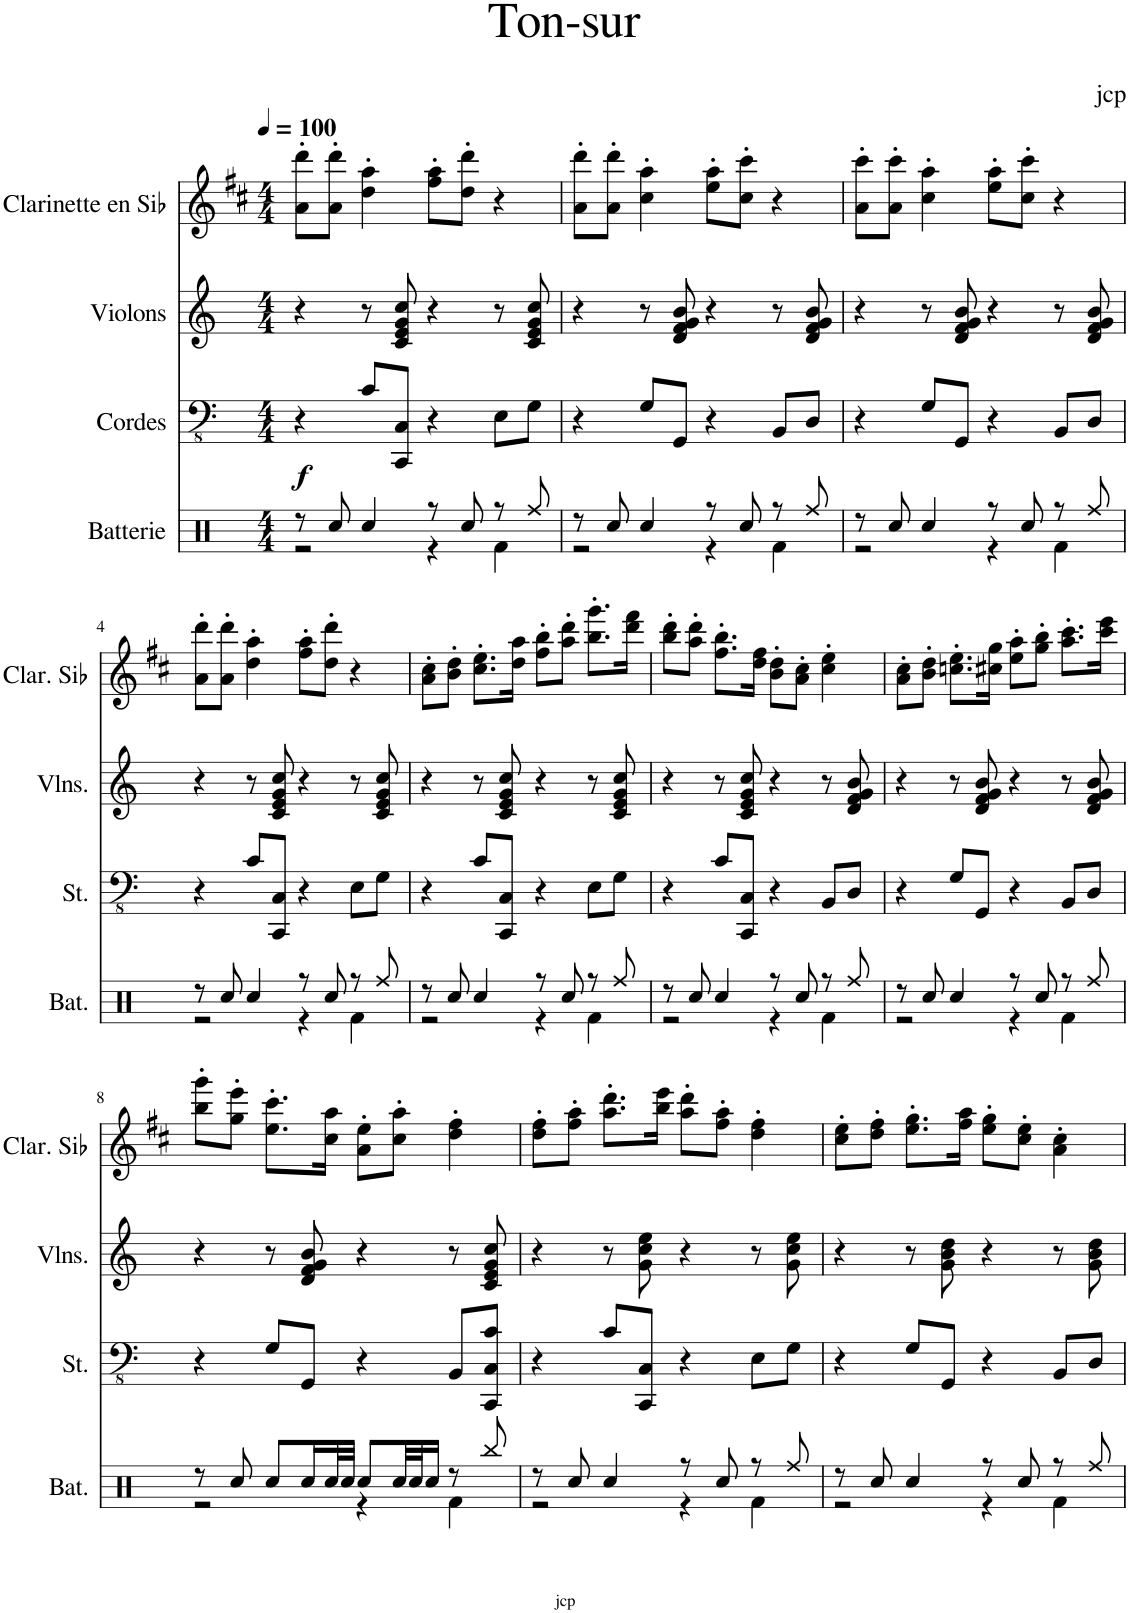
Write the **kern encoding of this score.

**kern	**kern	**dynam	**kern	**kern
*part4	*part3	*part3	*part2	*part1
*staff4	*staff3	*staff3	*staff2	*staff1
*I"Batterie	*I"Cordes	*	*I"Violons	*I"Clarinette en Sib
*I'Bat.	*	*	*I'Vlns.	*I'Clar. Sib
*clefX	*clefFv4	*	*clefG2	*clefG2
*	*	*	*	*Trd1c2
*k[]	*k[]	*	*k[]	*k[f#c#]
*M4/4	*M4/4	*	*M4/4	*M4/4
*MM100	*MM100	*	*MM100	*MM100
=1	=1	=1	=1	=1
*^	*	*	*	*
!	!	!	!LO:DY:b	!	!
8r	2r	4r	f	4r	8a\' 8ddd\'L
8Rcc/	.	.	.	.	8a\' 8ddd\'J
4Rcc/	.	8C/L	.	8r	4dd\' 4aa\'
.	.	8CCC/ 8CC/J	.	8c/ 8e/ 8g/ 8cc/	.
8r	4r	4r	.	4r	8ff#\' 8aa\'L
8Rcc/	.	.	.	.	8dd\' 8ddd\'J
8r	4Rf\	8EE\L	.	8r	4r
8Rff/	.	8GG\J	.	8c/ 8e/ 8g/ 8cc/	.
=2	=2	=2	=2	=2	=2
8r	2r	4r	.	4r	8a\' 8ddd\'L
8Rcc/	.	.	.	.	8a\' 8ddd\'J
4Rcc/	.	8GG/L	.	8r	4cc#\' 4aa\'
.	.	8GGG/J	.	8d/ 8f/ 8g/ 8b/	.
8r	4r	4r	.	4r	8ee\' 8aa\'L
8Rcc/	.	.	.	.	8cc#\' 8ccc#\'J
8r	4Rf\	8BBB/L	.	8r	4r
8Rff/	.	8DD/J	.	8d/ 8f/ 8g/ 8b/	.
=3	=3	=3	=3	=3	=3
8r	2r	4r	.	4r	8a\' 8ccc#\'L
8Rcc/	.	.	.	.	8a\' 8ccc#\'J
4Rcc/	.	8GG/L	.	8r	4cc#\' 4aa\'
.	.	8GGG/J	.	8d/ 8f/ 8g/ 8b/	.
8r	4r	4r	.	4r	8ee\' 8aa\'L
8Rcc/	.	.	.	.	8cc#\' 8ccc#\'J
8r	4Rf\	8BBB/L	.	8r	4r
8Rff/	.	8DD/J	.	8d/ 8f/ 8g/ 8b/	.
!!LO:LB:g=z
=4	=4	=4	=4	=4	=4
8r	2r	4r	.	4r	8a\' 8ddd\'L
8Rcc/	.	.	.	.	8a\' 8ddd\'J
4Rcc/	.	8C/L	.	8r	4dd\' 4aa\'
.	.	8CCC/ 8CC/J	.	8c/ 8e/ 8g/ 8cc/	.
8r	4r	4r	.	4r	8ff#\' 8aa\'L
8Rcc/	.	.	.	.	8dd\' 8ddd\'J
8r	4Rf\	8EE\L	.	8r	4r
8Rff/	.	8GG\J	.	8c/ 8e/ 8g/ 8cc/	.
=5	=5	=5	=5	=5	=5
8r	2r	4r	.	4r	8a\' 8cc#\'L
8Rcc/	.	.	.	.	8b\' 8dd\'J
4Rcc/	.	8C/L	.	8r	8.cc#\' 8.ee\'L
.	.	8CCC/ 8CC/J	.	8c/ 8e/ 8g/ 8cc/	.
.	.	.	.	.	16dd\ 16aa\Jk
8r	4r	4r	.	4r	8ff#\' 8bb\'L
8Rcc/	.	.	.	.	8aa\' 8ddd\'J
8r	4Rf\	8EE\L	.	8r	8.bb\' 8.ggg\'L
8Rff/	.	8GG\J	.	8c/ 8e/ 8g/ 8cc/	.
.	.	.	.	.	16ddd\ 16fff#\Jk
=6	=6	=6	=6	=6	=6
8r	2r	4r	.	4r	8bb\' 8ddd\'L
8Rcc/	.	.	.	.	8aa\' 8ddd\'J
4Rcc/	.	8C/L	.	8r	8.ff#\' 8.bb\'L
.	.	8CCC/ 8CC/J	.	8c/ 8e/ 8g/ 8cc/	.
.	.	.	.	.	16dd\ 16ff#\Jk
8r	4r	4r	.	4r	8b\' 8dd\'L
8Rcc/	.	.	.	.	8a\' 8cc#\'J
8r	4Rf\	8BBB/L	.	8r	4cc#\' 4ee\'
8Rff/	.	8DD/J	.	8d/ 8f/ 8g/ 8b/	.
=7	=7	=7	=7	=7	=7
8r	2r	4r	.	4r	8a\' 8cc#\'L
8Rcc/	.	.	.	.	8b\' 8dd\'J
4Rcc/	.	8GG/L	.	8r	8.ccn\' 8.ee\'L
.	.	8GGG/J	.	8d/ 8f/ 8g/ 8b/	.
.	.	.	.	.	16cc#X\ 16gg\Jk
8r	4r	4r	.	4r	8ee\' 8aa\'L
8Rcc/	.	.	.	.	8gg\' 8bb\'J
8r	4Rf\	8BBB/L	.	8r	8.aa\' 8.ccc#\'L
8Rff/	.	8DD/J	.	8d/ 8f/ 8g/ 8b/	.
.	.	.	.	.	16ccc#\ 16eee\Jk
!!LO:LB:g=z
=8	=8	=8	=8	=8	=8
8r	2r	4r	.	4r	8bb\' 8ggg\'L
8Rcc/	.	.	.	.	8gg\' 8eee\'J
8Rcc/L	.	8GG/L	.	8r	8.ee\' 8.ccc#\'L
16Rcc/L	.	8GGG/J	.	8d/ 8f/ 8g/ 8b/	.
32Rcc/L	.	.	.	.	16cc#\ 16aa\Jk
32Rcc/JJJ	.	.	.	.	.
8Rcc/L	4r	4r	.	4r	8a\' 8ee\'L
32Rcc/LL	.	.	.	.	8cc#\' 8aa\'J
32Rcc/J	.	.	.	.	.
16Rcc/JJ	.	.	.	.	.
8r	4Rf\	8BBB/L	.	8r	4dd\' 4ff#\'
8Rbb/	.	8CCC/ 8CC/ 8C/J	.	8c/ 8e/ 8g/ 8cc/	.
=9	=9	=9	=9	=9	=9
8r	2r	4r	.	4r	8dd\' 8ff#\'L
8Rcc/	.	.	.	.	8ff#\' 8aa\'J
4Rcc/	.	8C/L	.	8r	8.aa\' 8.ddd\'L
.	.	8CCC/ 8CC/J	.	8g\ 8cc\ 8ee\	.
.	.	.	.	.	16bb\ 16eee\Jk
8r	4r	4r	.	4r	8aa\' 8ddd\'L
8Rcc/	.	.	.	.	8ff#\' 8aa\'J
8r	4Rf\	8EE\L	.	8r	4dd\' 4ff#\'
8Rff/	.	8GG\J	.	8g\ 8cc\ 8ee\	.
=10	=10	=10	=10	=10	=10
8r	2r	4r	.	4r	8cc#\' 8ee\'L
8Rcc/	.	.	.	.	8dd\' 8ff#\'J
4Rcc/	.	8GG/L	.	8r	8.ee\' 8.gg\'L
.	.	8GGG/J	.	8g\ 8b\ 8dd\	.
.	.	.	.	.	16ff#\ 16aa\Jk
8r	4r	4r	.	4r	8ee\' 8gg\'L
8Rcc/	.	.	.	.	8cc#\' 8ee\'J
8r	4Rf\	8BBB/L	.	8r	4a\' 4cc#\'
8Rff/	.	8DD/J	.	8g\ 8b\ 8dd\	.
*v	*v	*	*	*	*
=	=	=	=	=
*-	*-	*-	*-	*-
